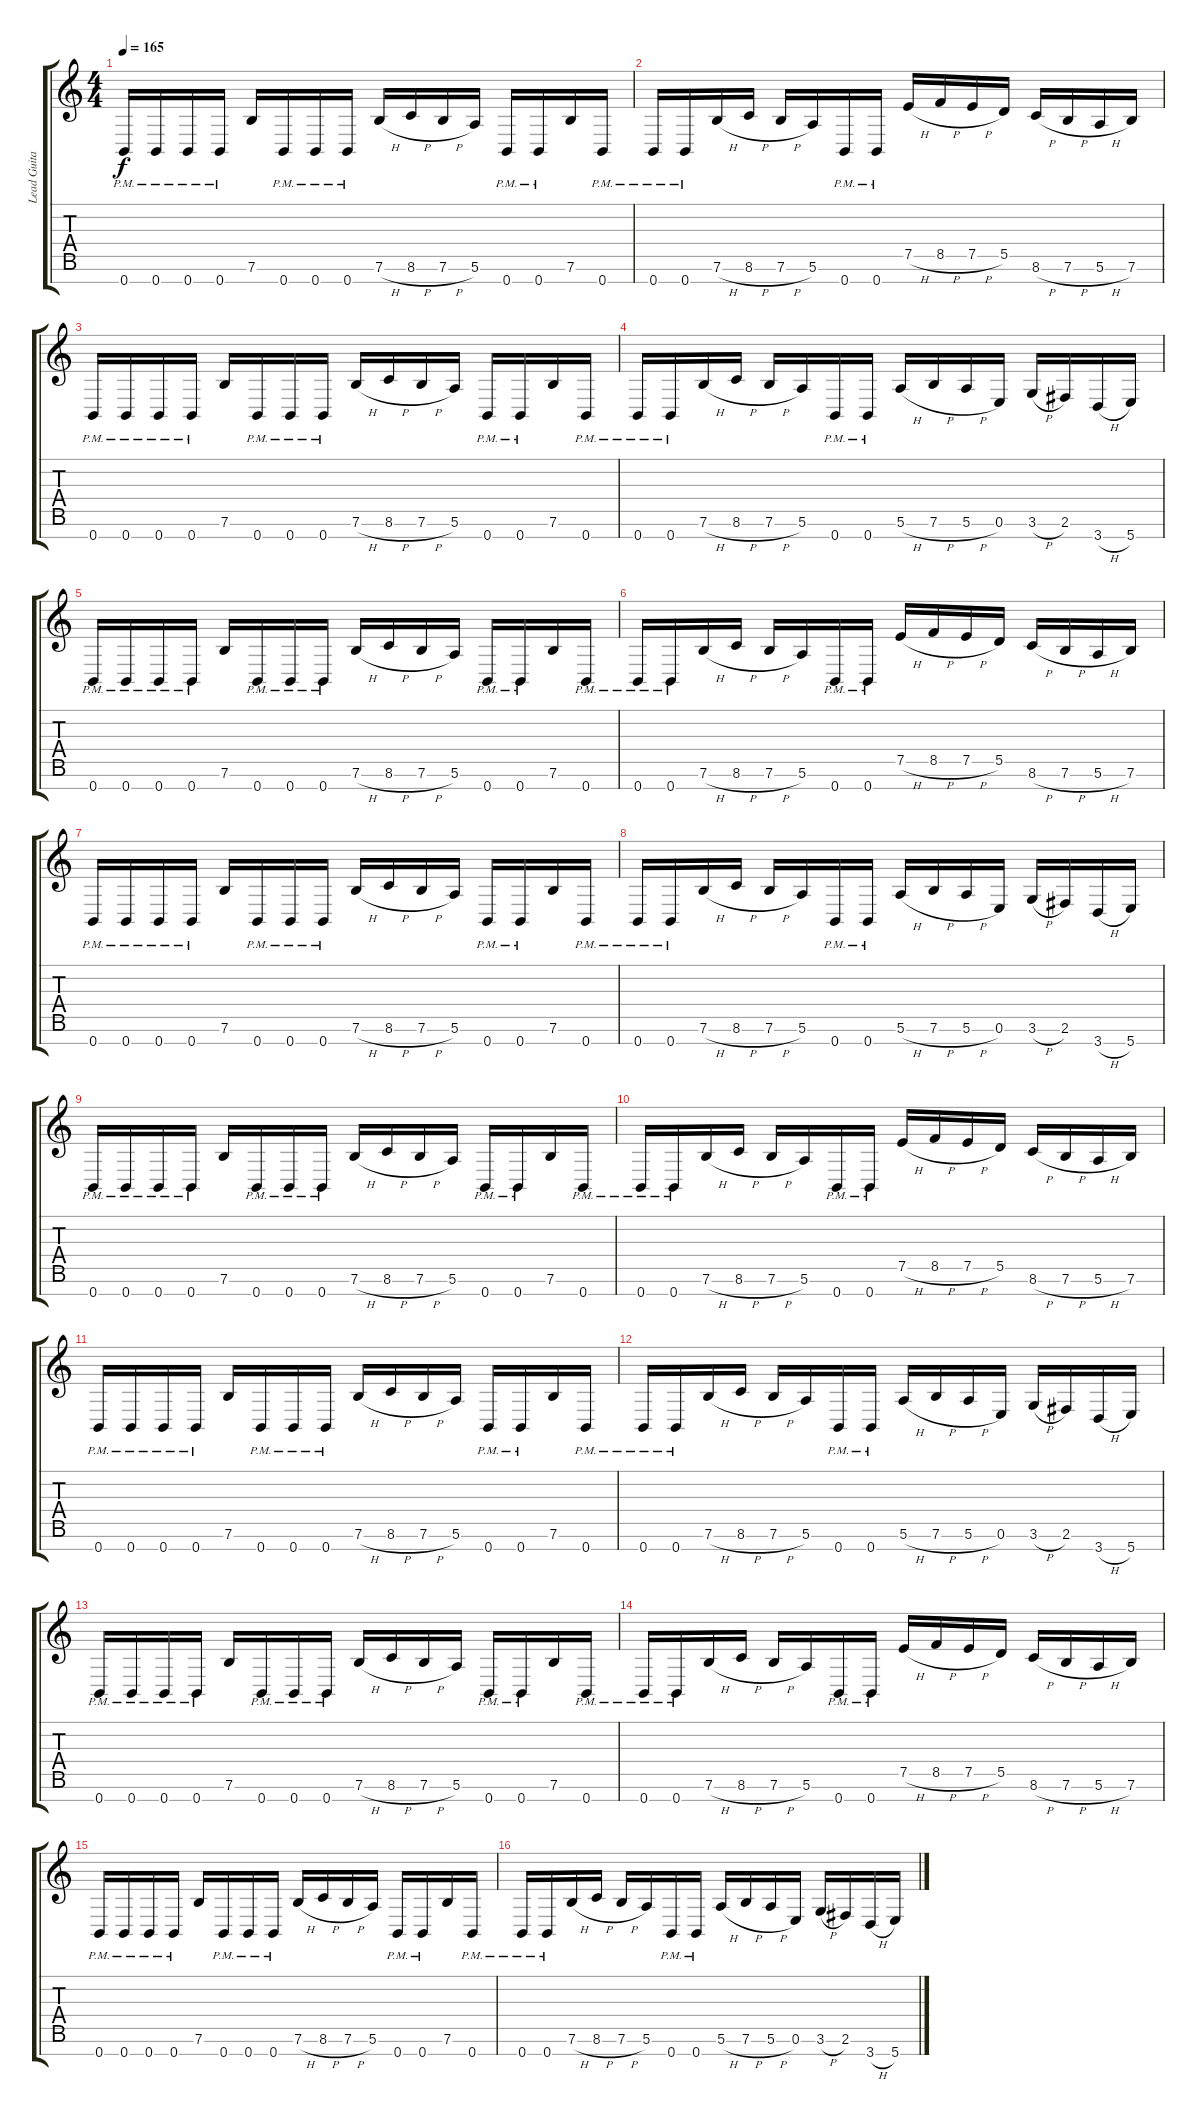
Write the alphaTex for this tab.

\track ("Lead Guitar 1" "Lead Guita") {instrument distortionguitar}
\staff {score tabs}
\tuning (E4 B3 G3 D3 A2 E2 B1) {hide}
\ts (4 4)
\tempo 165
\clef g2
\ks c
0.7{pm}.16{dy f} 0.7{pm}.16 0.7{pm}.16 0.7{pm}.16 7.6.16 0.7{pm}.16 0.7{pm}.16 0.7{pm}.16 7.6{h}.16 8.6{h}.16 7.6{h}.16 5.6.16 0.7{pm}.16 0.7{pm}.16 7.6.16 0.7{pm}.16 |
0.7{pm}.16 0.7{pm}.16 7.6{h}.16 8.6{h}.16 7.6{h}.16 5.6.16 0.7{pm}.16 0.7{pm}.16 7.5{h}.16 8.5{h}.16 7.5{h}.16 5.5.16 8.6{h}.16 7.6{h}.16 5.6{h}.16 7.6.16 |
0.7{pm}.16 0.7{pm}.16 0.7{pm}.16 0.7{pm}.16 7.6.16 0.7{pm}.16 0.7{pm}.16 0.7{pm}.16 7.6{h}.16 8.6{h}.16 7.6{h}.16 5.6.16 0.7{pm}.16 0.7{pm}.16 7.6.16 0.7{pm}.16 |
0.7{pm}.16 0.7{pm}.16 7.6{h}.16 8.6{h}.16 7.6{h}.16 5.6.16 0.7{pm}.16 0.7{pm}.16 5.6{h}.16 7.6{h}.16 5.6{h}.16 0.6.16 3.6{h}.16 2.6.16 3.7{h}.16 5.7.16 |
0.7{pm}.16 0.7{pm}.16 0.7{pm}.16 0.7{pm}.16 7.6.16 0.7{pm}.16 0.7{pm}.16 0.7{pm}.16 7.6{h}.16 8.6{h}.16 7.6{h}.16 5.6.16 0.7{pm}.16 0.7{pm}.16 7.6.16 0.7{pm}.16 |
0.7{pm}.16 0.7{pm}.16 7.6{h}.16 8.6{h}.16 7.6{h}.16 5.6.16 0.7{pm}.16 0.7{pm}.16 7.5{h}.16 8.5{h}.16 7.5{h}.16 5.5.16 8.6{h}.16 7.6{h}.16 5.6{h}.16 7.6.16 |
0.7{pm}.16 0.7{pm}.16 0.7{pm}.16 0.7{pm}.16 7.6.16 0.7{pm}.16 0.7{pm}.16 0.7{pm}.16 7.6{h}.16 8.6{h}.16 7.6{h}.16 5.6.16 0.7{pm}.16 0.7{pm}.16 7.6.16 0.7{pm}.16 |
0.7{pm}.16 0.7{pm}.16 7.6{h}.16 8.6{h}.16 7.6{h}.16 5.6.16 0.7{pm}.16 0.7{pm}.16 5.6{h}.16 7.6{h}.16 5.6{h}.16 0.6.16 3.6{h}.16 2.6.16 3.7{h}.16 5.7.16 |
0.7{pm}.16 0.7{pm}.16 0.7{pm}.16 0.7{pm}.16 7.6.16 0.7{pm}.16 0.7{pm}.16 0.7{pm}.16 7.6{h}.16 8.6{h}.16 7.6{h}.16 5.6.16 0.7{pm}.16 0.7{pm}.16 7.6.16 0.7{pm}.16 |
0.7{pm}.16 0.7{pm}.16 7.6{h}.16 8.6{h}.16 7.6{h}.16 5.6.16 0.7{pm}.16 0.7{pm}.16 7.5{h}.16 8.5{h}.16 7.5{h}.16 5.5.16 8.6{h}.16 7.6{h}.16 5.6{h}.16 7.6.16 |
0.7{pm}.16 0.7{pm}.16 0.7{pm}.16 0.7{pm}.16 7.6.16 0.7{pm}.16 0.7{pm}.16 0.7{pm}.16 7.6{h}.16 8.6{h}.16 7.6{h}.16 5.6.16 0.7{pm}.16 0.7{pm}.16 7.6.16 0.7{pm}.16 |
0.7{pm}.16 0.7{pm}.16 7.6{h}.16 8.6{h}.16 7.6{h}.16 5.6.16 0.7{pm}.16 0.7{pm}.16 5.6{h}.16 7.6{h}.16 5.6{h}.16 0.6.16 3.6{h}.16 2.6.16 3.7{h}.16 5.7.16 |
0.7{pm}.16 0.7{pm}.16 0.7{pm}.16 0.7{pm}.16 7.6.16 0.7{pm}.16 0.7{pm}.16 0.7{pm}.16 7.6{h}.16 8.6{h}.16 7.6{h}.16 5.6.16 0.7{pm}.16 0.7{pm}.16 7.6.16 0.7{pm}.16 |
0.7{pm}.16 0.7{pm}.16 7.6{h}.16 8.6{h}.16 7.6{h}.16 5.6.16 0.7{pm}.16 0.7{pm}.16 7.5{h}.16 8.5{h}.16 7.5{h}.16 5.5.16 8.6{h}.16 7.6{h}.16 5.6{h}.16 7.6.16 |
0.7{pm}.16 0.7{pm}.16 0.7{pm}.16 0.7{pm}.16 7.6.16 0.7{pm}.16 0.7{pm}.16 0.7{pm}.16 7.6{h}.16 8.6{h}.16 7.6{h}.16 5.6.16 0.7{pm}.16 0.7{pm}.16 7.6.16 0.7{pm}.16 |
0.7{pm}.16 0.7{pm}.16 7.6{h}.16 8.6{h}.16 7.6{h}.16 5.6.16 0.7{pm}.16 0.7{pm}.16 5.6{h}.16 7.6{h}.16 5.6{h}.16 0.6.16 3.6{h}.16 2.6.16 3.7{h}.16 5.7.16
